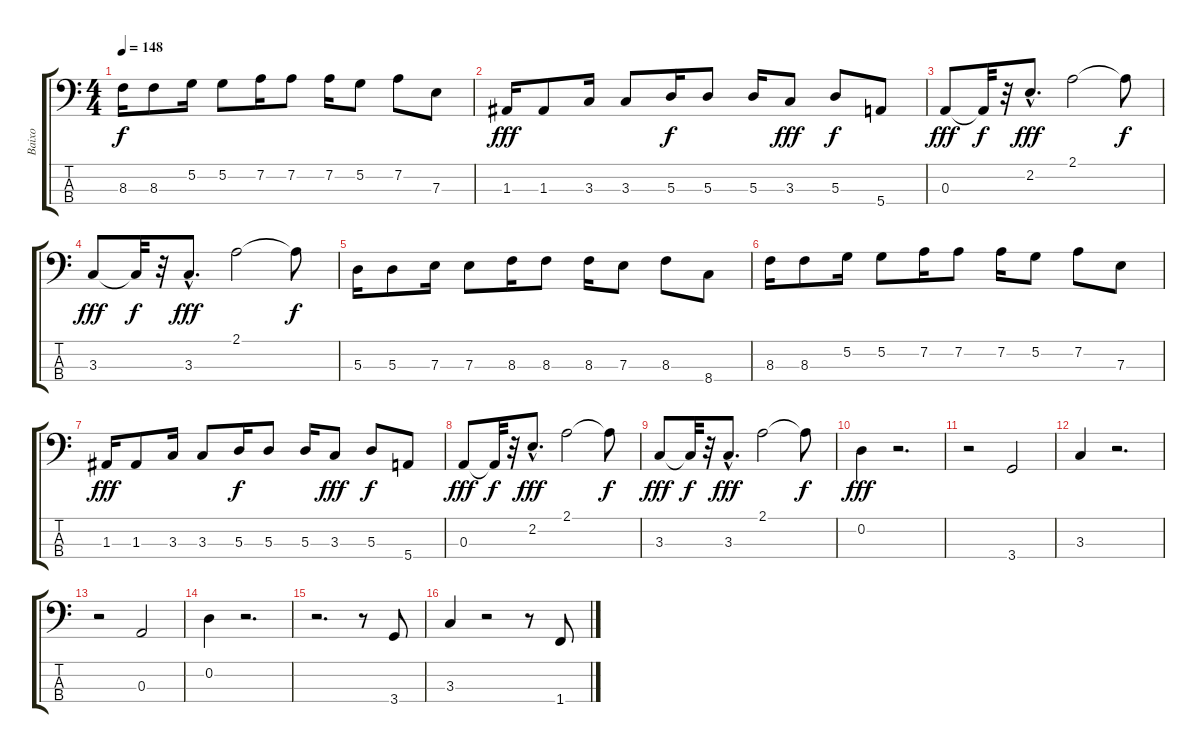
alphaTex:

\track ("Baixo" "Baixo") {instrument electricbasspick}
\staff {score tabs}
\tuning (G2 D2 A1 E1) {hide}
\ts (4 4)
\tempo 148
\clef f4
\ks c
8.3.16{dy f} 8.3.8 5.2.16 5.2.8 7.2.16 7.2.8 7.2.16 5.2.8 7.2.8 7.3.8 |
1.3.16{dy fff} 1.3.8 3.3.16 3.3.8 5.3.16{dy f} 5.3.8 5.3.16 3.3.8{dy fff} 5.3.8{dy f} 5.4.8 |
0.3.8{dy fff} 0.3{t}.32{dy f} r.32 2.2{hac}.8{d dy fff} 2.1.2 2.1{t}.8{dy f} |
3.3.8{dy fff} 3.3{t}.32{dy f} r.32 3.3{hac}.8{d dy fff} 2.1.2 2.1{t}.8{dy f} |
5.3.16 5.3.8 7.3.16 7.3.8 8.3.16 8.3.8 8.3.16 7.3.8 8.3.8 8.4.8 |
8.3.16 8.3.8 5.2.16 5.2.8 7.2.16 7.2.8 7.2.16 5.2.8 7.2.8 7.3.8 |
1.3.16{dy fff} 1.3.8 3.3.16 3.3.8 5.3.16{dy f} 5.3.8 5.3.16 3.3.8{dy fff} 5.3.8{dy f} 5.4.8 |
0.3.8{dy fff} 0.3{t}.32{dy f} r.32 2.2{hac}.8{d dy fff} 2.1.2 2.1{t}.8{dy f} |
3.3.8{dy fff} 3.3{t}.32{dy f} r.32 3.3{hac}.8{d dy fff} 2.1.2 2.1{t}.8{dy f} |
0.2.4{dy fff} r.2{d} |
r.2 3.4.2 |
3.3.4 r.2{d} |
r.2 0.3.2 |
0.2.4 r.2{d} |
r.2{d} r.8 3.4.8 |
3.3.4 r.2 r.8 1.4.8
